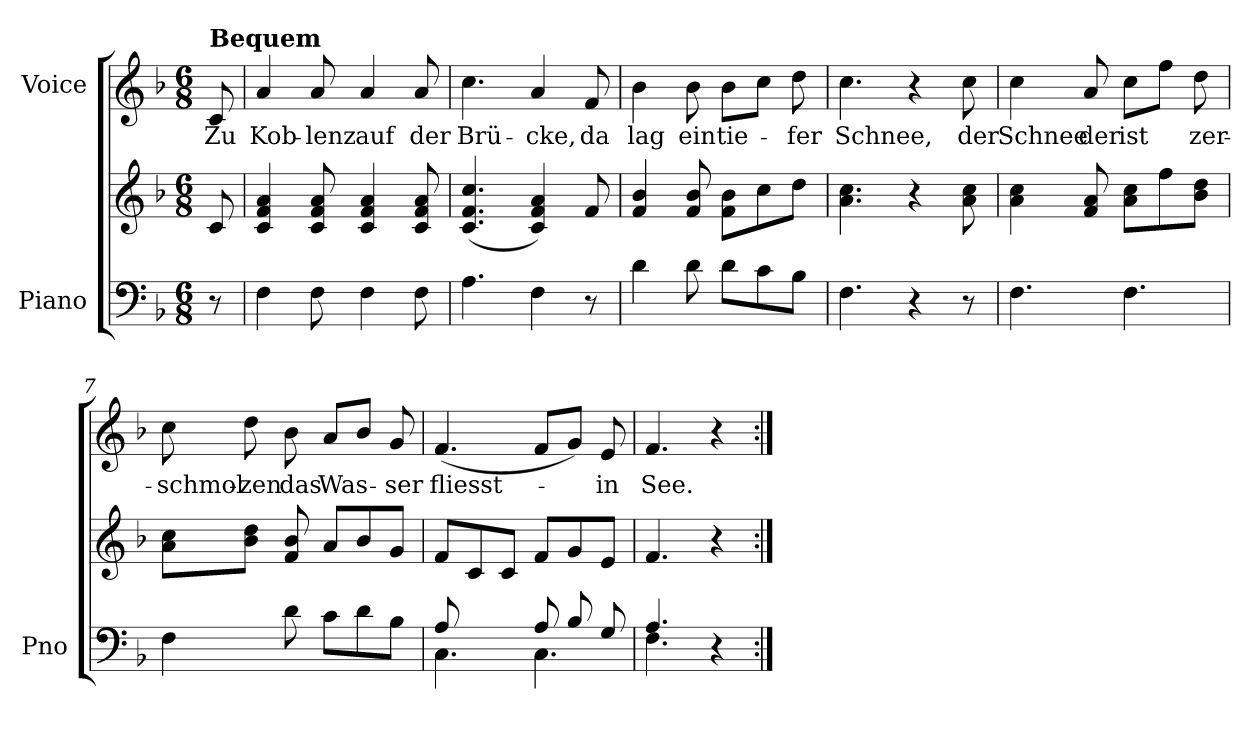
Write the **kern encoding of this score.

**kern	**kern	**kern	**text
*part2	*part2	*part1	*part1
*staff3	*staff2	*staff1	*staff1
*I"Piano	*	*I"Voice	*
*I'Pno	*	*	*
*clefF4	*clefG2	*clefG2	*
*k[b-]	*k[b-]	*k[b-]	*
*M6/8	*M6/8	*M6/8	*
=1	=1	=1	=1
!	!	!LO:TX:a:B:t=Bequem	!
8r	8c/	8c/	Zu
=2	=2	=2	=2
4F\	4c/ 4f/ 4a/	4a/	Kob-
8F\	8c/ 8f/ 8a/	8a/	-lenz
4F\	4c/ 4f/ 4a/	4a/	auf
8F\	8c/ 8f/ 8a/	8a/	der
=3	=3	=3	=3
4.A\	(4.c/ 4.f/ 4.cc/	4.cc\	Brü-
4F\	4c/ 4f/ 4a/)	4a/	-cke,
8r	8f/	8f/	da
=4	=4	=4	=4
4d\	4f/ 4b-/	4b-\	lag
8d\	8f/ 8b-/	8b-\	ein
8d\L	8f\ 8b-\L	8b-\L	tie-
8c\	8cc\	8cc\J	.
8B-\J	8dd\J	8dd\	-fer
=5	=5	=5	=5
4.F\	4.a\ 4.cc\	4.cc\	Schnee,
4r	4r	4r	.
8r	8a\ 8cc\	8cc\	der
=6	=6	=6	=6
4.F\	4a\ 4cc\	4cc\	Schnee
.	8f/ 8a/	8a/	der
4.F\	8a\ 8cc\L	8cc\L	ist
.	8ff\	8ff\J	.
.	8b-\ 8dd\J	8dd\	zer-
=7	=7	=7	=7
4F\	8a\ 8cc\L	8cc\	-schmol-
.	8b-\ 8dd\J	8dd\	-zen
8d\	8f/ 8b-/	8b-\	das
8c\L	8a/L	8a/L	Was-
8d\	8b-/	8b-/J	.
8B-\J	8g/J	8g/	-ser
=8	=8	=8	=8
*^	*	*	*
4.C\	8A/	8f/L	(4.f/	fliesst-
.	8ryy	8c/	.	.
.	8ryy	8c/J	.	.
4.C\	8A/	8f/L	8f/L	.
.	8B-/	8g/	8g/J)	.
.	8G/	8e/J	8e/	-in
=9	=9	=9	=9	=9
4.F\	4.A/	4.f/	4.f/	See.
4r	4ryy	4r	4r	.
*v	*v	*	*	*
=:|!	=:|!	=:|!	=:|!
*-	*-	*-	*-
